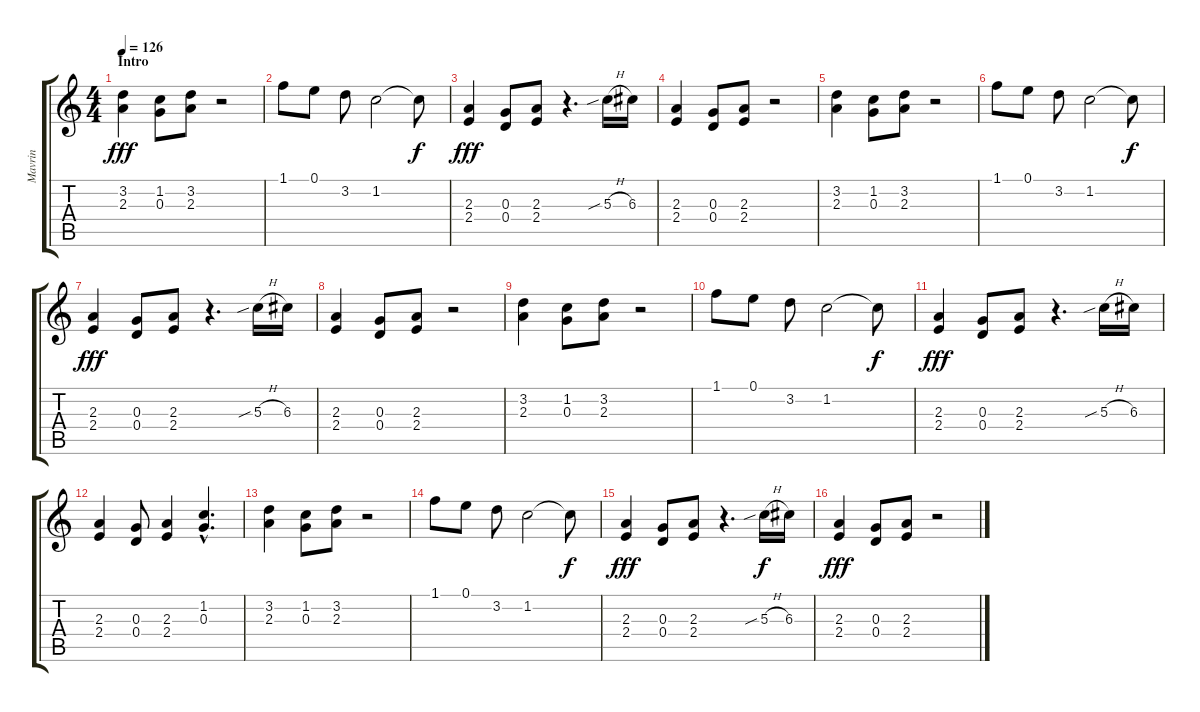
\track ("Mavrin" "Mavrin") {instrument distortionguitar}
\staff {score tabs}
\tuning (E4 B3 G3 D3 A2 E2) {hide}
\ts (4 4)
\section ("" "Intro")
\tempo 126
\clef g2
\ks c
(3.2 2.3).4{dy fff instrument distortionguitar} (1.2 0.3).8 (3.2 2.3).8 r.2 |
1.1.8 0.1.8 3.2.8 1.2.2 1.2{t}.8{dy f} |
(2.3 2.4).4{dy fff} (0.3 0.4).8 (2.3 2.4).8 r.4{d} 5.3{sib h}.16 6.3.16 |
(2.3 2.4).4 (0.3 0.4).8 (2.3 2.4).8 r.2 |
(3.2 2.3).4 (1.2 0.3).8 (3.2 2.3).8 r.2 |
1.1.8 0.1.8 3.2.8 1.2.2 1.2{t}.8{dy f} |
(2.3 2.4).4{dy fff} (0.3 0.4).8 (2.3 2.4).8 r.4{d} 5.3{sib h}.16 6.3.16 |
(2.3 2.4).4 (0.3 0.4).8 (2.3 2.4).8 r.2 |
(3.2 2.3).4 (1.2 0.3).8 (3.2 2.3).8 r.2 |
1.1.8 0.1.8 3.2.8 1.2.2 1.2{t}.8{dy f} |
(2.3 2.4).4{dy fff} (0.3 0.4).8 (2.3 2.4).8 r.4{d} 5.3{sib h}.16 6.3.16 |
(2.3 2.4).4 (0.3 0.4).8 (2.3 2.4).4 (1.2{hac} 0.3{hac}).4{d} |
(3.2 2.3).4 (1.2 0.3).8 (3.2 2.3).8 r.2 |
1.1.8 0.1.8 3.2.8 1.2.2 1.2{t}.8{dy f} |
(2.3 2.4).4{dy fff} (0.3 0.4).8 (2.3 2.4).8 r.4{d} 5.3{sib h}.16{dy f} 6.3.16 |
(2.3 2.4).4{dy fff} (0.3 0.4).8 (2.3 2.4).8 r.2
